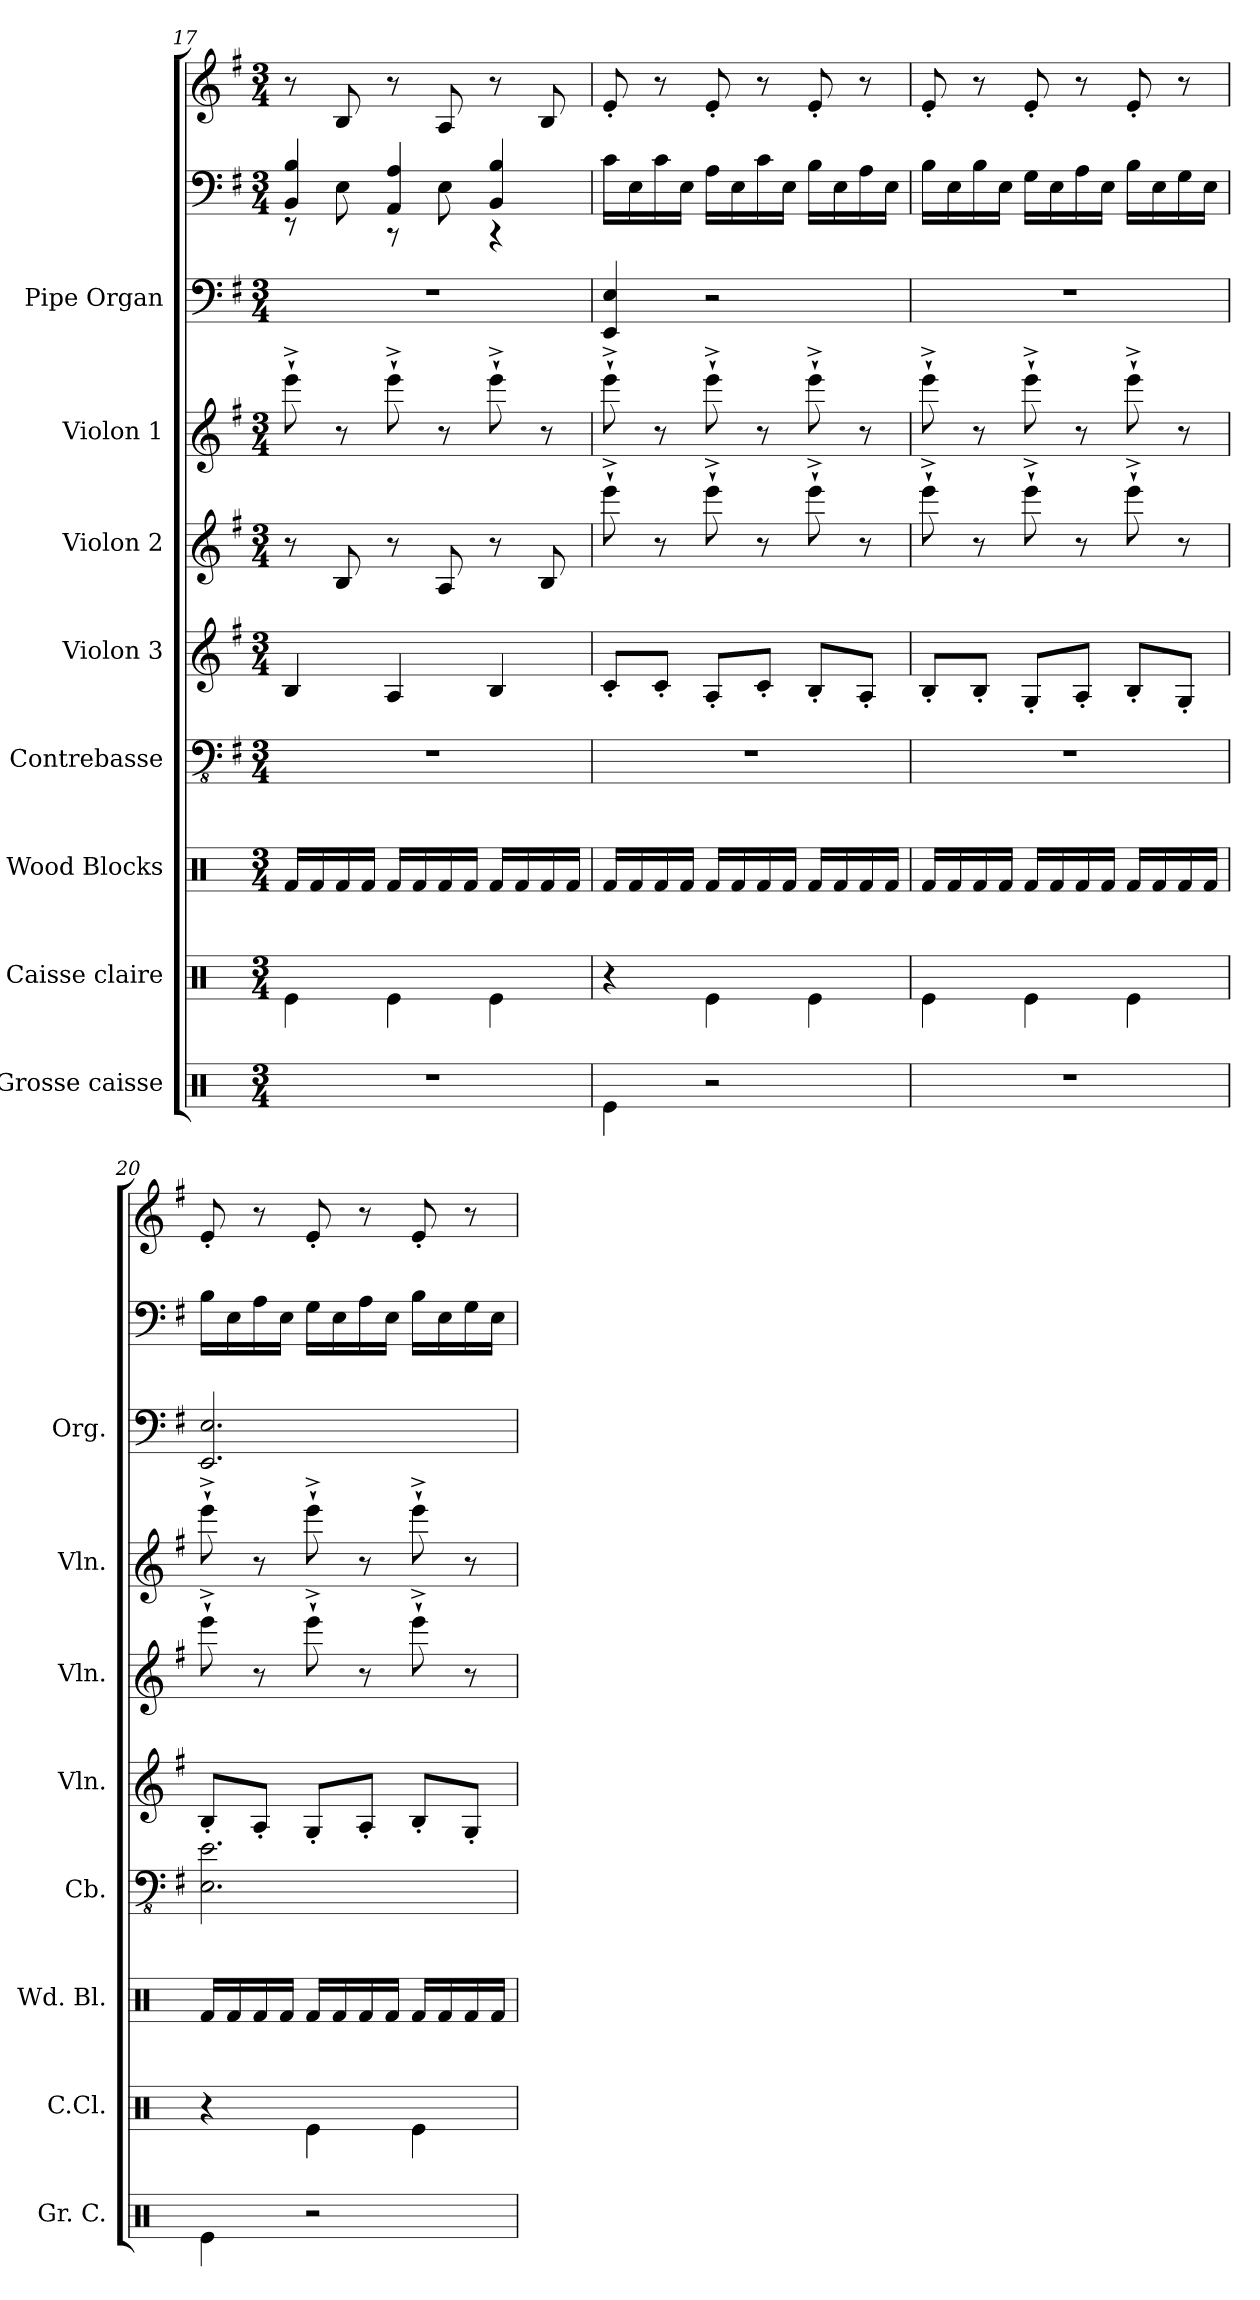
**kern	**kern	**kern	**kern	**kern	**kern	**kern	**kern	**kern	**kern
*part8	*part7	*part6	*part5	*part4	*part3	*part2	*part1	*part1	*part1
*staff10	*staff9	*staff8	*staff7	*staff6	*staff5	*staff4	*staff3	*staff2	*staff1
*I"Grosse caisse	*I"Caisse claire	*I"Wood Blocks	*I"Contrebasse	*I"Violon 3	*I"Violon 2	*I"Violon 1	*I"Pipe Organ	*	*
*I'Gr. C.	*I'C.Cl.	*I'Wd. Bl.	*I'Cb.	*I'Vln.	*I'Vln.	*I'Vln.	*I'Org.	*	*
*clefX	*clefX	*clefX	*clefFv4	*clefG2	*clefG2	*clefG2	*clefF4	*clefF4	*clefG2
*	*	*	*ITrd7c12	*	*	*	*	*	*
*k[]	*k[]	*k[]	*k[f#]	*k[f#]	*k[f#]	*k[f#]	*k[f#]	*k[f#]	*k[f#]
*M3/4	*M3/4	*M3/4	*M3/4	*M3/4	*M3/4	*M3/4	*M3/4	*M3/4	*M3/4
=17	=17	=17	=17	=17	=17	=17	=17	=17	=17
*	*	*	*	*	*	*	*	*^	*
2.r	4Re\	16Rf/LL	2.r	4B/	8r	8eee^`\	2.r	4BB/ 4B/	8r	8r
.	.	16Rf/	.	.	.	.	.	.	.	.
.	.	16Rf/	.	.	8B/	8r	.	.	8E\	8B/
.	.	16Rf/JJ	.	.	.	.	.	.	.	.
.	4Re\	16Rf/LL	.	4A/	8r	8eee^`\	.	4AA/ 4A/	8r	8r
.	.	16Rf/	.	.	.	.	.	.	.	.
.	.	16Rf/	.	.	8A/	8r	.	.	8E\	8A/
.	.	16Rf/JJ	.	.	.	.	.	.	.	.
.	4Re\	16Rf/LL	.	4B/	8r	8eee^`\	.	4BB/ 4B/	4r	8r
.	.	16Rf/	.	.	.	.	.	.	.	.
.	.	16Rf/	.	.	8B/	8r	.	.	.	8B/
.	.	16Rf/JJ	.	.	.	.	.	.	.	.
*	*	*	*	*	*	*	*	*v	*v	*
=18	=18	=18	=18	=18	=18	=18	=18	=18	=18
4Re\	4r	16Rf/LL	2.r	8c'/L	8eee^`\	8eee^`\	4EE/ 4E/	16c\LL	8e'/
.	.	16Rf/	.	.	.	.	.	16E\	.
.	.	16Rf/	.	8c'/J	8r	8r	.	16c\	8r
.	.	16Rf/JJ	.	.	.	.	.	16E\JJ	.
2r	4Re\	16Rf/LL	.	8A'/L	8eee^`\	8eee^`\	2r	16A\LL	8e'/
.	.	16Rf/	.	.	.	.	.	16E\	.
.	.	16Rf/	.	8c'/J	8r	8r	.	16c\	8r
.	.	16Rf/JJ	.	.	.	.	.	16E\JJ	.
.	4Re\	16Rf/LL	.	8B'/L	8eee^`\	8eee^`\	.	16B\LL	8e'/
.	.	16Rf/	.	.	.	.	.	16E\	.
.	.	16Rf/	.	8A'/J	8r	8r	.	16A\	8r
.	.	16Rf/JJ	.	.	.	.	.	16E\JJ	.
=19	=19	=19	=19	=19	=19	=19	=19	=19	=19
2.r	4Re\	16Rf/LL	2.r	8B'/L	8eee^`\	8eee^`\	2.r	16B\LL	8e'/
.	.	16Rf/	.	.	.	.	.	16E\	.
.	.	16Rf/	.	8B'/J	8r	8r	.	16B\	8r
.	.	16Rf/JJ	.	.	.	.	.	16E\JJ	.
.	4Re\	16Rf/LL	.	8G'/L	8eee^`\	8eee^`\	.	16G\LL	8e'/
.	.	16Rf/	.	.	.	.	.	16E\	.
.	.	16Rf/	.	8A'/J	8r	8r	.	16A\	8r
.	.	16Rf/JJ	.	.	.	.	.	16E\JJ	.
.	4Re\	16Rf/LL	.	8B'/L	8eee^`\	8eee^`\	.	16B\LL	8e'/
.	.	16Rf/	.	.	.	.	.	16E\	.
.	.	16Rf/	.	8G'/J	8r	8r	.	16G\	8r
.	.	16Rf/JJ	.	.	.	.	.	16E\JJ	.
=20	=20	=20	=20	=20	=20	=20	=20	=20	=20
4Re\	4r	16Rf/LL	2.EEE\ 2.EE\	8B'/L	8eee^`\	8eee^`\	2.EE/ 2.E/	16B\LL	8e'/
.	.	16Rf/	.	.	.	.	.	16E\	.
.	.	16Rf/	.	8A'/J	8r	8r	.	16A\	8r
.	.	16Rf/JJ	.	.	.	.	.	16E\JJ	.
2r	4Re\	16Rf/LL	.	8G'/L	8eee^`\	8eee^`\	.	16G\LL	8e'/
.	.	16Rf/	.	.	.	.	.	16E\	.
.	.	16Rf/	.	8A'/J	8r	8r	.	16A\	8r
.	.	16Rf/JJ	.	.	.	.	.	16E\JJ	.
.	4Re\	16Rf/LL	.	8B'/L	8eee^`\	8eee^`\	.	16B\LL	8e'/
.	.	16Rf/	.	.	.	.	.	16E\	.
.	.	16Rf/	.	8G'/J	8r	8r	.	16G\	8r
.	.	16Rf/JJ	.	.	.	.	.	16E\JJ	.
=	=	=	=	=	=	=	=	=	=
*-	*-	*-	*-	*-	*-	*-	*-	*-	*-
